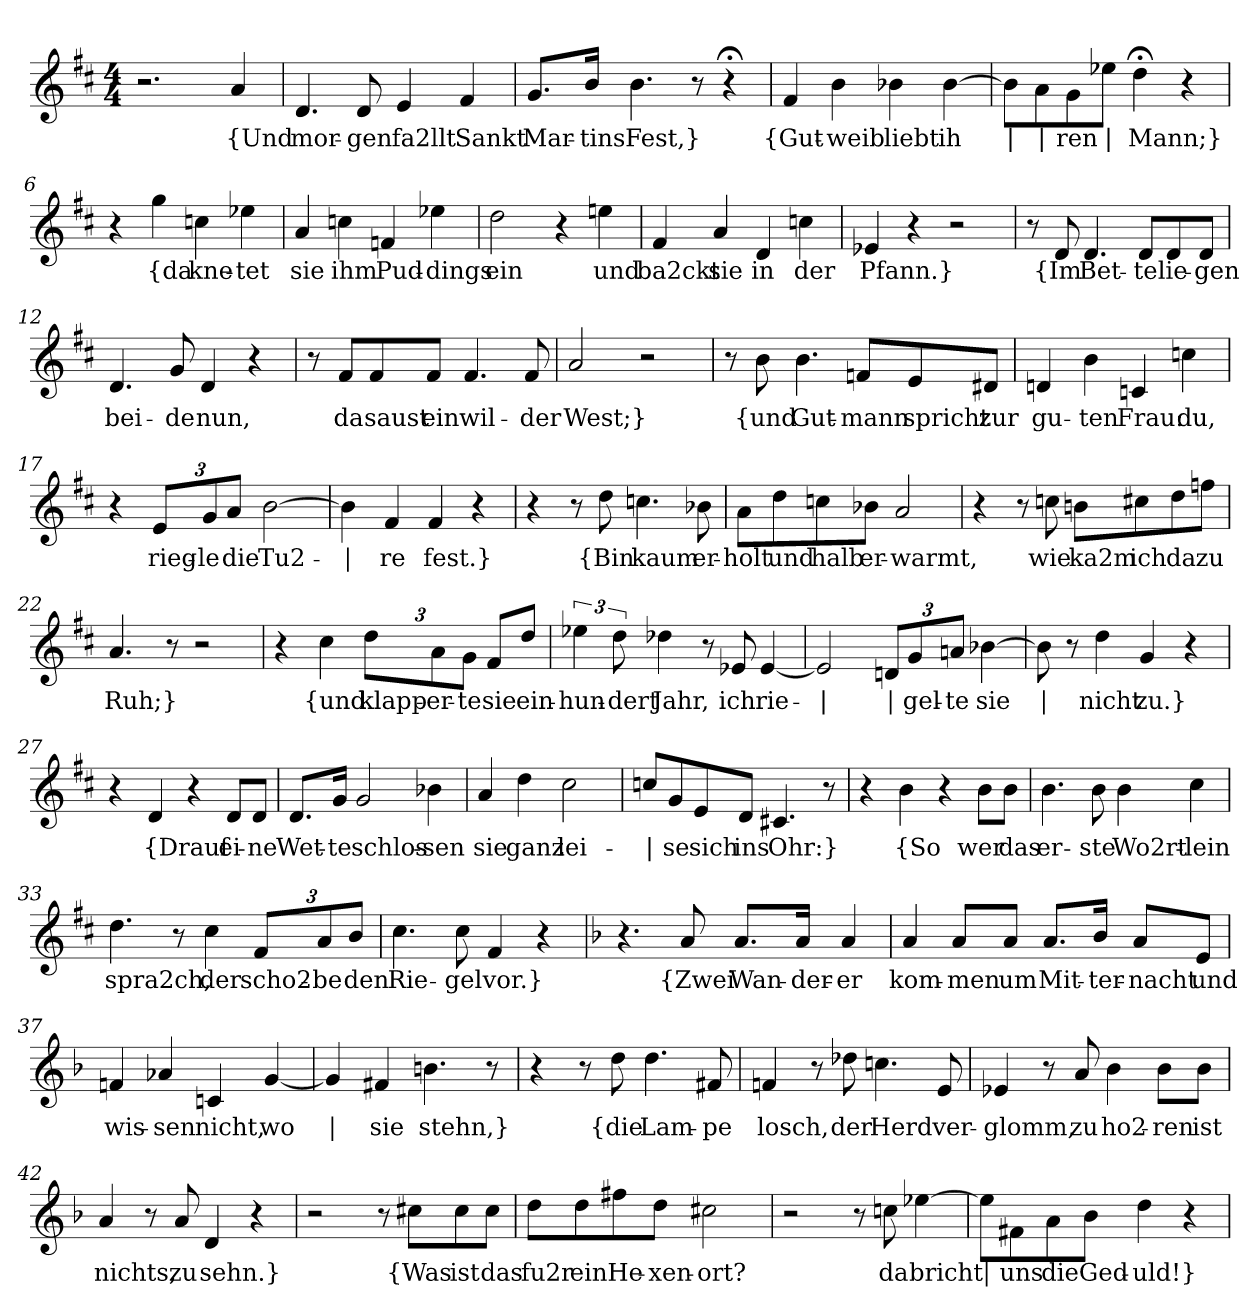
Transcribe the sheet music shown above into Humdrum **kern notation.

**kern	**text
*part1	*part1
*staff1	*staff1
*clefG2	*
*k[f#c#]	*
*M4/4	*
=1	=1
2.r	.
!	!LO:LY:b
4a/	{Und
=2	=2
!	!LO:LY:b
4.d/	mor-
!	!LO:LY:b
8d/	-gen
!	!LO:LY:b
4e/	fa2llt
!	!LO:LY:b
4f#/	Sankt
=3	=3
!	!LO:LY:b
8.g/L	Mar-
!	!LO:LY:b
16b/Jk	-tins
!	!LO:LY:b
4.b\	Fest,}
8r	.
4r;<	.
=4	=4
!	!LO:LY:b
4f#/	{Gut-
!	!LO:LY:b
4b\	-weib
!	!LO:LY:b
4b-X\	liebt
!	!LO:LY:b
[4b-\	ih
=5	=5
!	!LO:LY:b
8b-\L]	|
!	!LO:LY:b
8a\	|
!	!LO:LY:b
8g\	-ren
!	!LO:LY:b
8ee-X\J	|
!	!LO:LY:b
4dd;<\	Mann;}
4r	.
!!LO:LB:g=z
=6	=6
4r	.
!	!LO:LY:b
4gg\	{da
!	!LO:LY:b
4ccn\	kne-
!	!LO:LY:b
4ee-X\	-tet
=7	=7
!	!LO:LY:b
4a/	sie
!	!LO:LY:b
4ccn\	ihm
!	!LO:LY:b
4fn/	Pud-
!	!LO:LY:b
4ee-X\	-dings
=8	=8
!	!LO:LY:b
2dd\	ein
4r	.
!	!LO:LY:b
4een\	und
=9	=9
!	!LO:LY:b
4f#/	ba2ckt
!	!LO:LY:b
4a/	sie
!	!LO:LY:b
4d/	in
!	!LO:LY:b
4ccn\	der
=10	=10
!	!LO:LY:b
4e-X/	Pfann.}
4r	.
2r	.
=11	=11
8r	.
!	!LO:LY:b
8d/	{Im
!	!LO:LY:b
4.d/	Bet-
!	!LO:LY:b
8d/L	-te
!	!LO:LY:b
8d/	lie-
!	!LO:LY:b
8d/J	-gen
!!LO:LB:g=z
=12	=12
!	!LO:LY:b
4.d/	bei-
!	!LO:LY:b
8g/	-de
!	!LO:LY:b
4d/	nun,
4r	.
=13	=13
8r	.
!	!LO:LY:b
8f#/L	da
!	!LO:LY:b
8f#/	saust
!	!LO:LY:b
8f#/J	ein
!	!LO:LY:b
4.f#/	wil-
!	!LO:LY:b
8f#/	-der
=14	=14
!	!LO:LY:b
2a/	West;}
2r	.
=15	=15
8r	.
!	!LO:LY:b
8b\	{und
!	!LO:LY:b
4.b\	Gut-
!	!LO:LY:b
8fn/L	-mann
!	!LO:LY:b
8e/	spricht
!	!LO:LY:b
8d#X/J	zur
=16	=16
!	!LO:LY:b
4dn/	gu-
!	!LO:LY:b
4b\	-ten
!	!LO:LY:b
4cn/	Frau:
!	!LO:LY:b
4ccn\	du,
!!LO:LB:g=z
=17	=17
4r	.
*Xbrackettup	*
!	!LO:LY:b
12e/L	rieg-
!	!LO:LY:b
12g/	-le
!	!LO:LY:b
12a/J	die
!	!LO:LY:b
[2b\	Tu2-
=18	=18
!	!LO:LY:b
4b\]	|
!	!LO:LY:b
4f#/	-re
!	!LO:LY:b
4f#/	fest.}
4r	.
=19	=19
4r	.
8r	.
!	!LO:LY:b
8dd\	{Bin
!	!LO:LY:b
4.ccn\	kaum
!	!LO:LY:b
8b-X\	er-
=20	=20
!	!LO:LY:b
8a\L	-holt
!	!LO:LY:b
8dd\	und
!	!LO:LY:b
8ccn\	halb
!	!LO:LY:b
8b-X\J	er-
!	!LO:LY:b
2a/	-warmt,
!!LO:LB:g=z
=21	=21
4r	.
8r	.
!	!LO:LY:b
8ccn\	wie
!	!LO:LY:b
8bn\L	ka2m
!	!LO:LY:b
8cc#X\	ich
!	!LO:LY:b
8dd\	da
!	!LO:LY:b
8ffn\J	zu
=22	=22
!	!LO:LY:b
4.a/	Ruh;}
8r	.
2r	.
=23	=23
4r	.
!	!LO:LY:b
4cc#\	{und
!	!LO:LY:b
12dd\L	klapp-
!	!LO:LY:b
12a\	-er-
!	!LO:LY:b
12g\J	-te
!	!LO:LY:b
8f#/L	sie
!	!LO:LY:b
8dd/J	ein-
=24	=24
*brackettup	*
!	!LO:LY:b
6ee-X\	-hun-
!	!LO:LY:b
12dd\	-dert
!	!LO:LY:b
4dd-X\	Jahr,
8r	.
!	!LO:LY:b
8e-X/	ich
!	!LO:LY:b
[4e-/	rie-
!!LO:LB:g=z
=25	=25
!	!LO:LY:b
2e-/]	|
*Xbrackettup	*
!	!LO:LY:b
12dn/L	|
!	!LO:LY:b
12g/	-gel-
!	!LO:LY:b
12an/J	-te
!	!LO:LY:b
[4b-X\	sie
=26	=26
!	!LO:LY:b
8b-\]	|
8r	.
!	!LO:LY:b
4dd\	nicht
!	!LO:LY:b
4g/	zu.}
4r	.
=27	=27
4r	.
!	!LO:LY:b
4d/	{Drauf
4r	.
!	!LO:LY:b
8d/L	ei-
!	!LO:LY:b
8d/J	-ne
=28	=28
!	!LO:LY:b
8.d/L	Wet-
!	!LO:LY:b
16g/Jk	-te
!	!LO:LY:b
2g/	schlos-
!	!LO:LY:b
4b-X\	-sen
=29	=29
!	!LO:LY:b
4a/	sie
!	!LO:LY:b
4dd\	ganz
!	!LO:LY:b
2cc#\	lei-
!!LO:LB:g=z
=30	=30
!	!LO:LY:b
8ccn/L	|
!	!LO:LY:b
8g/	-se
!	!LO:LY:b
8e/	sich
!	!LO:LY:b
8d/J	ins
!	!LO:LY:b
4.c#X/	Ohr:}
8r	.
=31	=31
4r	.
!	!LO:LY:b
4b\	{So
4r	.
!	!LO:LY:b
8b\L	wer
!	!LO:LY:b
8b\J	das
=32	=32
!	!LO:LY:b
4.b\	er-
!	!LO:LY:b
8b\	-ste
!	!LO:LY:b
4b\	Wo2rt-
!	!LO:LY:b
4cc#\	-lein
=33	=33
!	!LO:LY:b
4.dd\	spra2ch,
8r	.
!	!LO:LY:b
4cc#\	der
!	!LO:LY:b
12f#/L	scho2-
!	!LO:LY:b
12a/	-be
!	!LO:LY:b
12b/J	den
!!LO:LB:g=z
=34	=34
!	!LO:LY:b
4.cc#\	Rie-
!	!LO:LY:b
8cc#\	-gel
!	!LO:LY:b
4f#/	vor.}
4r	.
=35	=35
*k[b-]	*
4.r	.
!	!LO:LY:b
8a/	{Zwei
!	!LO:LY:b
8.a/L	Wan-
!	!LO:LY:b
16a/Jk	-der-
!	!LO:LY:b
4a/	-er
=36	=36
!	!LO:LY:b
4a/	kom-
!	!LO:LY:b
8a/L	-men
!	!LO:LY:b
8a/J	um
!	!LO:LY:b
8.a/L	Mit-
!	!LO:LY:b
16b-/Jk	-ter-
!	!LO:LY:b
8a/L	-nacht
!	!LO:LY:b
8e/J	und
=37	=37
!	!LO:LY:b
4fn/	wis-
!	!LO:LY:b
4a-X/	-sen
!	!LO:LY:b
4cn/	nicht,
!	!LO:LY:b
[4g/	wo
!!LO:LB:g=z
=38	=38
!	!LO:LY:b
4g/]	|
!	!LO:LY:b
4f#X/	sie
!	!LO:LY:b
4.bn\	stehn,}
8r	.
=39	=39
4r	.
8r	.
!	!LO:LY:b
8dd\	{die
!	!LO:LY:b
4.dd\	Lam-
!	!LO:LY:b
8f#X/	-pe
=40	=40
!	!LO:LY:b
4fn/	losch,
8r	.
!	!LO:LY:b
8dd-X\	der
!	!LO:LY:b
4.ccn\	Herd
!	!LO:LY:b
8e/	ver-
=41	=41
!	!LO:LY:b
4e-X/	-glomm,
8r	.
!	!LO:LY:b
8a/	zu
!	!LO:LY:b
4b-\	ho2-
!	!LO:LY:b
8b-\L	-ren
!	!LO:LY:b
8b-\J	ist
=42	=42
!	!LO:LY:b
4a/	nichts,
8r	.
!	!LO:LY:b
8a/	zu
!	!LO:LY:b
4d/	sehn.}
4r	.
!!LO:LB:g=z
=43	=43
2r	.
8r	.
!	!LO:LY:b
8cc#X\L	{Was
!	!LO:LY:b
8cc#\	ist
!	!LO:LY:b
8cc#\J	das
=44	=44
!	!LO:LY:b
8dd\L	fu2r
!	!LO:LY:b
8dd\	ein
!	!LO:LY:b
8ff#X\	He-
!	!LO:LY:b
8dd\J	-xen-
!	!LO:LY:b
2cc#X\	-ort?
=45	=45
2r	.
8r	.
!	!LO:LY:b
8ccn\	da
!	!LO:LY:b
[4ee-X\	bricht
=46	=46
!	!LO:LY:b
8ee-\L]	|
!	!LO:LY:b
8f#X\	uns
!	!LO:LY:b
8a\	die
!	!LO:LY:b
8b-\J	Ged-
!	!LO:LY:b
4dd\	-uld!}
4r	.
=	=
*-	*-
